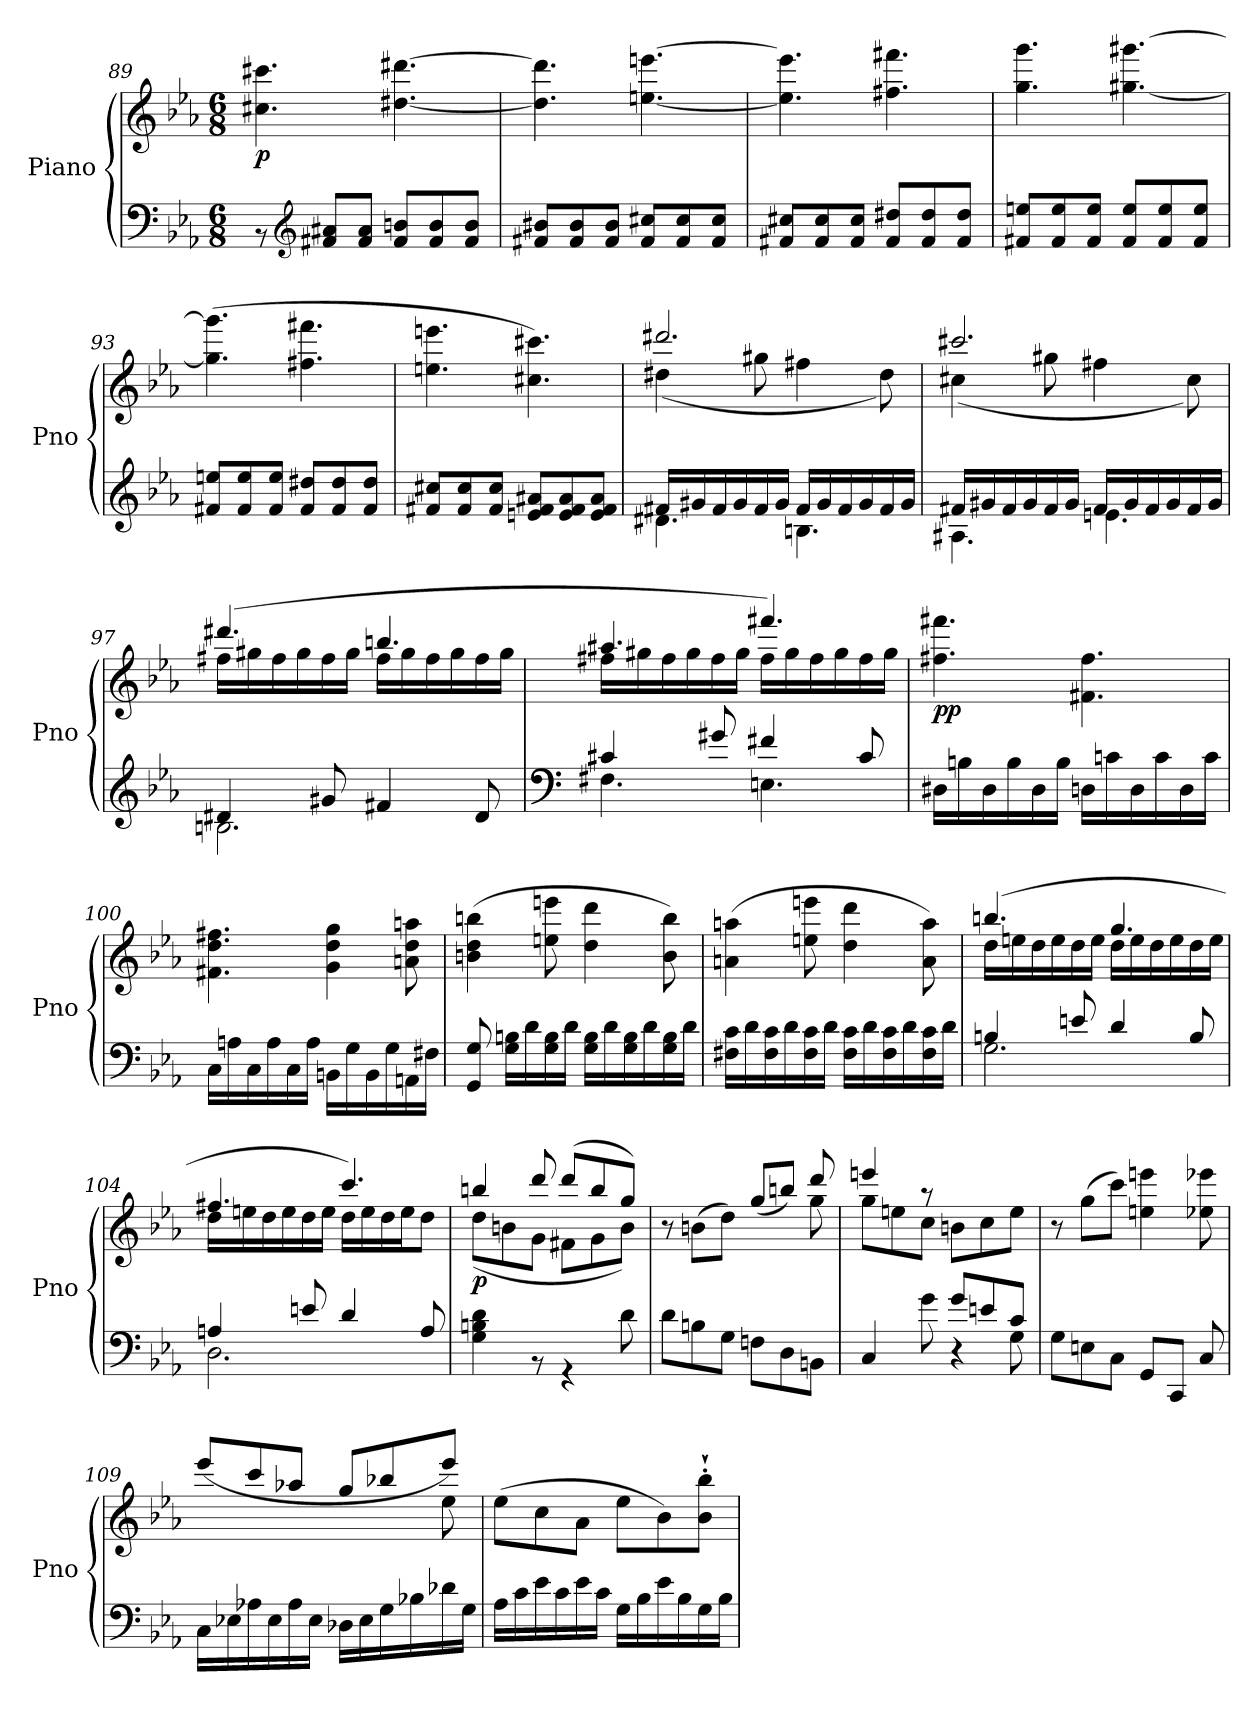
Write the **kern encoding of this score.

**kern	**kern	**dynam
*part1	*part1	*part1
*staff2	*staff1	*staff1/2
*I"Piano	*	*
*I'Pno	*	*
*clefF4	*clefG2	*
*k[b-e-a-]	*k[b-e-a-]	*
*M6/8	*M6/8	*
=89	=89	=89
*^	*	*
!	!	!	!LO:DY:b
2.ryy	8r	4.cc#X\ 4.ccc#X\	p
*clefG2	*	*	*
.	8f#X/ 8a#X/L	.	.
.	8f#/ 8a#/J	.	.
.	8f#/ 8bn/L	[4.dd#X\ [4.ddd#X\	.
.	8f#/ 8b/	.	.
.	8f#/ 8b/J	.	.
=90	=90	=90	=90
2.ryy	8f#X/ 8b#X/L	4.dd#\] 4.ddd#\]	.
.	8f#/ 8b#/	.	.
.	8f#/ 8b#/J	.	.
.	8f#/ 8cc#X/L	[4.een\ [4.eeen\	.
.	8f#/ 8cc#/	.	.
.	8f#/ 8cc#/J	.	.
=91	=91	=91	=91
2.ryy	8f#X/ 8cc#X/L	4.ee\] 4.eee\]	.
.	8f#/ 8cc#/	.	.
.	8f#/ 8cc#/J	.	.
.	8f#/ 8dd#X/L	4.ff#X\ 4.fff#X\	.
.	8f#/ 8dd#/	.	.
.	8f#/ 8dd#/J	.	.
=92	=92	=92	=92
2.ryy	8f#X/ 8een/L	4.gg\ 4.ggg\	.
.	8f#/ 8ee/	.	.
.	8f#/ 8ee/J	.	.
.	8f#/ 8ee/L	[4.gg#X\ [4.ggg#X\	.
.	8f#/ 8ee/	.	.
.	8f#/ 8ee/J	.	.
!!LO:LB:g=z
=93	=93	=93	=93
2.ryy	8f#X/ 8een/L	(4.gg#\] 4.ggg#\]	.
.	8f#/ 8ee/	.	.
.	8f#/ 8ee/J	.	.
.	8f#/ 8dd#X/L	4.ff#X\ 4.fff#X\	.
.	8f#/ 8dd#/	.	.
.	8f#/ 8dd#/J	.	.
=94	=94	=94	=94
2.ryy	8f#X/ 8cc#X/L	4.een\ 4.eeen\	.
.	8f#/ 8cc#/	.	.
.	8f#/ 8cc#/J	.	.
.	8en/ 8f#/ 8a#X/L	4.cc#X\ 4.ccc#X\)	.
.	8e/ 8f#/ 8a#/	.	.
.	8e/ 8f#/ 8a#/J	.	.
=95	=95	=95	=95
*	*^	*^	*
2.ryy	16f#X/LL	4.d#X\	2.ddd#X/	(4dd#X\	.
.	16g#X/	.	.	.	.
.	16f#/	.	.	.	.
.	16g#/	.	.	.	.
.	16f#/	.	.	8gg#X\	.
.	16g#/JJ	.	.	.	.
.	16f#/LL	4.Bn\	.	4ff#X\	.
.	16g#/	.	.	.	.
.	16f#/	.	.	.	.
.	16g#/	.	.	.	.
.	16f#/	.	.	8dd#\)	.
.	16g#/JJ	.	.	.	.
=96	=96	=96	=96	=96	=96
2.ryy	16f#X/LL	4.A#X\	2.ccc#X/	(4cc#X\	.
.	16g#X/	.	.	.	.
.	16f#/	.	.	.	.
.	16g#/	.	.	.	.
.	16f#/	.	.	8gg#X\	.
.	16g#/JJ	.	.	.	.
.	16f#/LL	4.en\	.	4ff#X\	.
.	16g#/	.	.	.	.
.	16f#/	.	.	.	.
.	16g#/	.	.	.	.
.	16f#/	.	.	8cc#\)	.
.	16g#/JJ	.	.	.	.
!!LO:LB:g=z	!!
=97	=97	=97	=97	=97	=97
2.ryy	4d#X/	2.Bn\	(4.ddd#X/	16ff#X\LL	.
.	.	.	.	16gg#X\	.
.	.	.	.	16ff#\	.
.	.	.	.	16gg#\	.
.	8g#X/	.	.	16ff#\	.
.	.	.	.	16gg#\JJ	.
.	4f#X/	.	4.bbn/	16ff#\LL	.
.	.	.	.	16gg#\	.
.	.	.	.	16ff#\	.
.	.	.	.	16gg#\	.
.	8d#/	.	.	16ff#\	.
.	.	.	.	16gg#\JJ	.
=98	=98	=98	=98	=98	=98
*clefF4	*	*	*	*	*
2.ryy	4c#X/	4.F#X\	4.aa#X/	16ff#X\LL	.
.	.	.	.	16gg#X\	.
.	.	.	.	16ff#\	.
.	.	.	.	16gg#\	.
.	8g#X/	.	.	16ff#\	.
.	.	.	.	16gg#\JJ	.
.	4f#X/	4.En\	4.fff#X/)	16ff#\LL	.
.	.	.	.	16gg#\	.
.	.	.	.	16ff#\	.
.	.	.	.	16gg#\	.
.	8c#/	.	.	16ff#\	.
.	.	.	.	16gg#\JJ	.
*	*v	*v	*	*	*
=99	=99	=99	=99	=99
!	!	!	!	!LO:DY:b
*	*	*v	*v	*
2.ryy	16D#X\LL	4.ff#X\ 4.fff#X\	pp
.	16Bn\	.	.
.	16D#\	.	.
.	16B\	.	.
.	16D#\	.	.
.	16B\JJ	.	.
.	16Dn\LL	4.f#X\ 4.ff#\	.
.	16cn\	.	.
.	16D\	.	.
.	16c\	.	.
.	16D\	.	.
.	16c\JJ	.	.
!!LO:LB:g=z
=100	=100	=100	=100
2.ryy	16C\LL	4.f#X\ 4.dd\ 4.ff#X\	.
.	16An\	.	.
.	16C\	.	.
.	16A\	.	.
.	16C\	.	.
.	16A\JJ	.	.
.	16BBn\LL	4g\ 4dd\ 4gg\	.
.	16G\	.	.
.	16BB\	.	.
.	16G\	.	.
.	16AAn\	8an\ 8dd\ 8aan\	.
.	16F#X\JJ	.	.
=101	=101	=101	=101
2.ryy	8GG/ 8G/	(4bn\ 4dd\ 4bbn\	.
.	16G\ 16Bn\LL	.	.
.	16d\	.	.
.	16G\ 16B\	8een\ 8eeen\	.
.	16d\JJ	.	.
.	16G\ 16B\LL	4dd\ 4ddd\	.
.	16d\	.	.
.	16G\ 16B\	.	.
.	16d\	.	.
.	16G\ 16B\	8b\ 8bb\)	.
.	16d\JJ	.	.
=102	=102	=102	=102
2.ryy	16F#X\ 16c\LL	(4an\ 4aan\	.
.	16d\	.	.
.	16F#\ 16c\	.	.
.	16d\	.	.
.	16F#\ 16c\	8een\ 8eeen\	.
.	16d\JJ	.	.
.	16F#\ 16c\LL	4dd\ 4ddd\	.
.	16d\	.	.
.	16F#\ 16c\	.	.
.	16d\	.	.
.	16F#\ 16c\	8a\ 8aa\)	.
.	16d\JJ	.	.
!!LO:PB:g=z
=103	=103	=103	=103
*	*^	*^	*
2.ryy	4Bn/	2.G\	(4.bbn/	16dd\LL	.
.	.	.	.	16een\	.
.	.	.	.	16dd\	.
.	.	.	.	16ee\	.
.	8en/	.	.	16dd\	.
.	.	.	.	16ee\JJ	.
.	4d/	.	4.gg/	16dd\LL	.
.	.	.	.	16ee\	.
.	.	.	.	16dd\	.
.	.	.	.	16ee\	.
.	8B/	.	.	16dd\	.
.	.	.	.	16ee\JJ	.
=104	=104	=104	=104	=104	=104
2.ryy	4An/	2.D\	4.ff#X/	16dd\LL	.
.	.	.	.	16een\	.
.	.	.	.	16dd\	.
.	.	.	.	16ee\	.
.	8en/	.	.	16dd\	.
.	.	.	.	16ee\JJ	.
.	4d/	.	4.ccc/)	16dd\LL	.
.	.	.	.	16ee\	.
.	.	.	.	16dd\	.
.	.	.	.	16ee\J	.
.	8A/	.	.	8dd\J	.
*	*v	*v	*	*	*
=105	=105	=105	=105	=105
!	!	!	!	!LO:DY:b
2.ryy	4G\ 4Bn\ 4d\	4bbn/	(8dd\L	p
.	.	.	8bn\	.
.	8r	8ddd/	8g\J	.
.	4r	(8ddd/L	8f#X\L	.
.	.	8bb/	8g\	.
.	8d\	8gg/J)	8b\J)	.
=106	=106	=106	=106	=106
2.ryy	8d\L	8r	8ryy	.
*	*	*v	*v	*
.	8Bn\	(>8bn\L	.
.	8G\J	8dd\J)	.
.	8Fn\L	(8gg/L	.
.	8D\	8bbn/J)	.
*	*	*^	*
.	8BBn\J	8ddd/	8gg\	.
!!LO:PB:g=z	!!
=107	=107	=107	=107	=107
*	*^	*	*	*
2.ryy	4C/	4.ryy	4eeen/	(8gg\L	.
.	.	.	.	8een\	.
.	8g\	.	8raa	8cc\J	.
.	8g/L	4r	8bn\L	4.ryy	.
.	8en/	.	8cc\	.	.
.	8c/J)	8G\	(8ee\J	.	.
*	*v	*v	*	*	*
*	*	*v	*v	*
=108	=108	=108	=108
2.ryy	8G\L	8r	.
.	8En\	(8gg\L	.
.	8C\J	8ccc\J)	.
.	8GG/L	4een\ 4eeen\	.
.	8CC/J	.	.
.	8C/	8ee-X\ 8eee-X\	.
=109	=109	=109	=109
*	*	*^	*
!	!	!	!	!LO:DY:b
2.ryy	16C\LL	(8eee-/L	8ryy	other-dynamics
.	16E-X\	.	.	.
*	*	*v	*v	*
.	16A-X\	8ccc/	.
.	16E-\	.	.
.	16A-\	8aa-X/J	.
.	16E-\JJ	.	.
.	16D-X\LL	8gg/L	.
.	16E-\	.	.
.	16G\	8bb-X/	.
.	16B-X\	.	.
*	*	*^	*
.	16d-X\	8eee-/J)	8ee-\	.
.	16G\JJ	.	.	.
*	*	*v	*v	*
=110	=110	=110	=110
2.ryy	16A-\LL	(8ee-\L	.
.	16c\	.	.
.	16e-\	8cc\	.
.	16c\	.	.
.	16e-\	8a-\J	.
.	16c\JJ	.	.
.	16G\LL	8ee-\L	.
.	16B-\	.	.
.	16e-\	8b-\)	.
.	16B-\	.	.
.	16G\	8b-\'` 8bb-\'`J	.
.	16B-\JJ	.	.
*v	*v	*	*
=	=	=
*-	*-	*-
